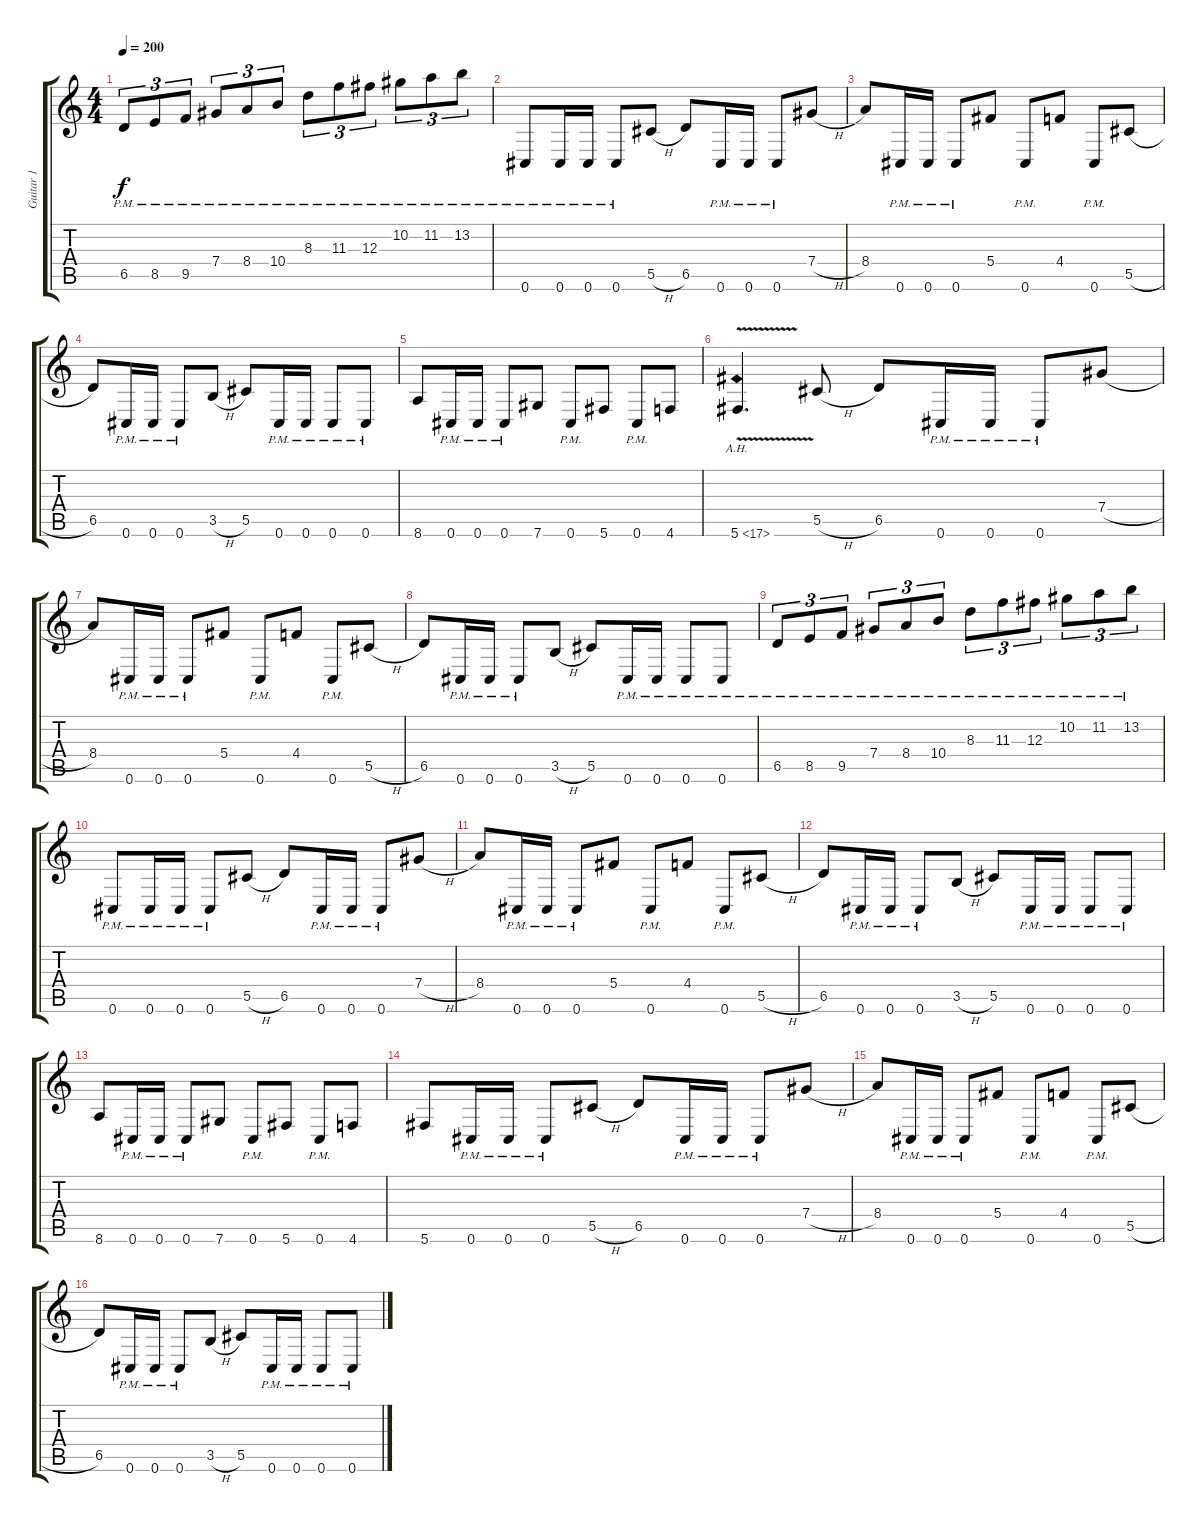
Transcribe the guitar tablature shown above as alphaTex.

\track ("Guitar 1" "Guitar 1") {instrument distortionguitar}
\staff {score tabs}
\tuning (Eb4 Bb3 Gb3 Db3 Ab2 Db2) {hide}
\ts (4 4)
\tempo 200
\clef g2
\ks c
6.5{pm}.8{tu (3 2) dy f} 8.5{pm}.8{tu (3 2)} 9.5{pm}.8{tu (3 2)} 7.4{pm}.8{tu (3 2)} 8.4{pm}.8{tu (3 2)} 10.4{pm}.8{tu (3 2)} 8.3{pm}.8{tu (3 2)} 11.3{pm}.8{tu (3 2)} 12.3{pm}.8{tu (3 2)} 10.2{pm}.8{tu (3 2)} 11.2{pm}.8{tu (3 2)} 13.2{pm}.8{tu (3 2)} |
0.6{pm}.8 0.6{pm}.16 0.6{pm}.16 0.6{pm}.8 5.5{h}.8 6.5.8 0.6{pm}.16 0.6{pm}.16 0.6{pm}.8 7.4{h}.8 |
8.4.8 0.6{pm}.16 0.6{pm}.16 0.6{pm}.8 5.4.8 0.6{pm}.8 4.4.8 0.6{pm}.8 5.5{h}.8 |
6.5.8 0.6{pm}.16 0.6{pm}.16 0.6{pm}.8 3.5{h}.8 5.5.8 0.6{pm}.16 0.6{pm}.16 0.6{pm}.8 0.6{pm}.8 |
8.6.8 0.6{pm}.16 0.6{pm}.16 0.6{pm}.8 7.6.8 0.6{pm}.8 5.6.8 0.6{pm}.8 4.6.8 |
5.6{ah 12 v}.4{d} 5.5{h}.8 6.5.8 0.6{pm}.16 0.6{pm}.16 0.6{pm}.8 7.4{h}.8 |
8.4.8 0.6{pm}.16 0.6{pm}.16 0.6{pm}.8 5.4.8 0.6{pm}.8 4.4.8 0.6{pm}.8 5.5{h}.8 |
6.5.8 0.6{pm}.16 0.6{pm}.16 0.6{pm}.8 3.5{h}.8 5.5.8 0.6{pm}.16 0.6{pm}.16 0.6{pm}.8 0.6{pm}.8 |
6.5{pm}.8{tu (3 2)} 8.5{pm}.8{tu (3 2)} 9.5{pm}.8{tu (3 2)} 7.4{pm}.8{tu (3 2)} 8.4{pm}.8{tu (3 2)} 10.4{pm}.8{tu (3 2)} 8.3{pm}.8{tu (3 2)} 11.3{pm}.8{tu (3 2)} 12.3{pm}.8{tu (3 2)} 10.2{pm}.8{tu (3 2)} 11.2{pm}.8{tu (3 2)} 13.2{pm}.8{tu (3 2)} |
0.6{pm}.8 0.6{pm}.16 0.6{pm}.16 0.6{pm}.8 5.5{h}.8 6.5.8 0.6{pm}.16 0.6{pm}.16 0.6{pm}.8 7.4{h}.8 |
8.4.8 0.6{pm}.16 0.6{pm}.16 0.6{pm}.8 5.4.8 0.6{pm}.8 4.4.8 0.6{pm}.8 5.5{h}.8 |
6.5.8 0.6{pm}.16 0.6{pm}.16 0.6{pm}.8 3.5{h}.8 5.5.8 0.6{pm}.16 0.6{pm}.16 0.6{pm}.8 0.6{pm}.8 |
8.6.8 0.6{pm}.16 0.6{pm}.16 0.6{pm}.8 7.6.8 0.6{pm}.8 5.6.8 0.6{pm}.8 4.6.8 |
5.6.8 0.6{pm}.16 0.6{pm}.16 0.6{pm}.8 5.5{h}.8 6.5.8 0.6{pm}.16 0.6{pm}.16 0.6{pm}.8 7.4{h}.8 |
8.4.8 0.6{pm}.16 0.6{pm}.16 0.6{pm}.8 5.4.8 0.6{pm}.8 4.4.8 0.6{pm}.8 5.5{h}.8 |
6.5.8 0.6{pm}.16 0.6{pm}.16 0.6{pm}.8 3.5{h}.8 5.5.8 0.6{pm}.16 0.6{pm}.16 0.6{pm}.8 0.6{pm}.8
